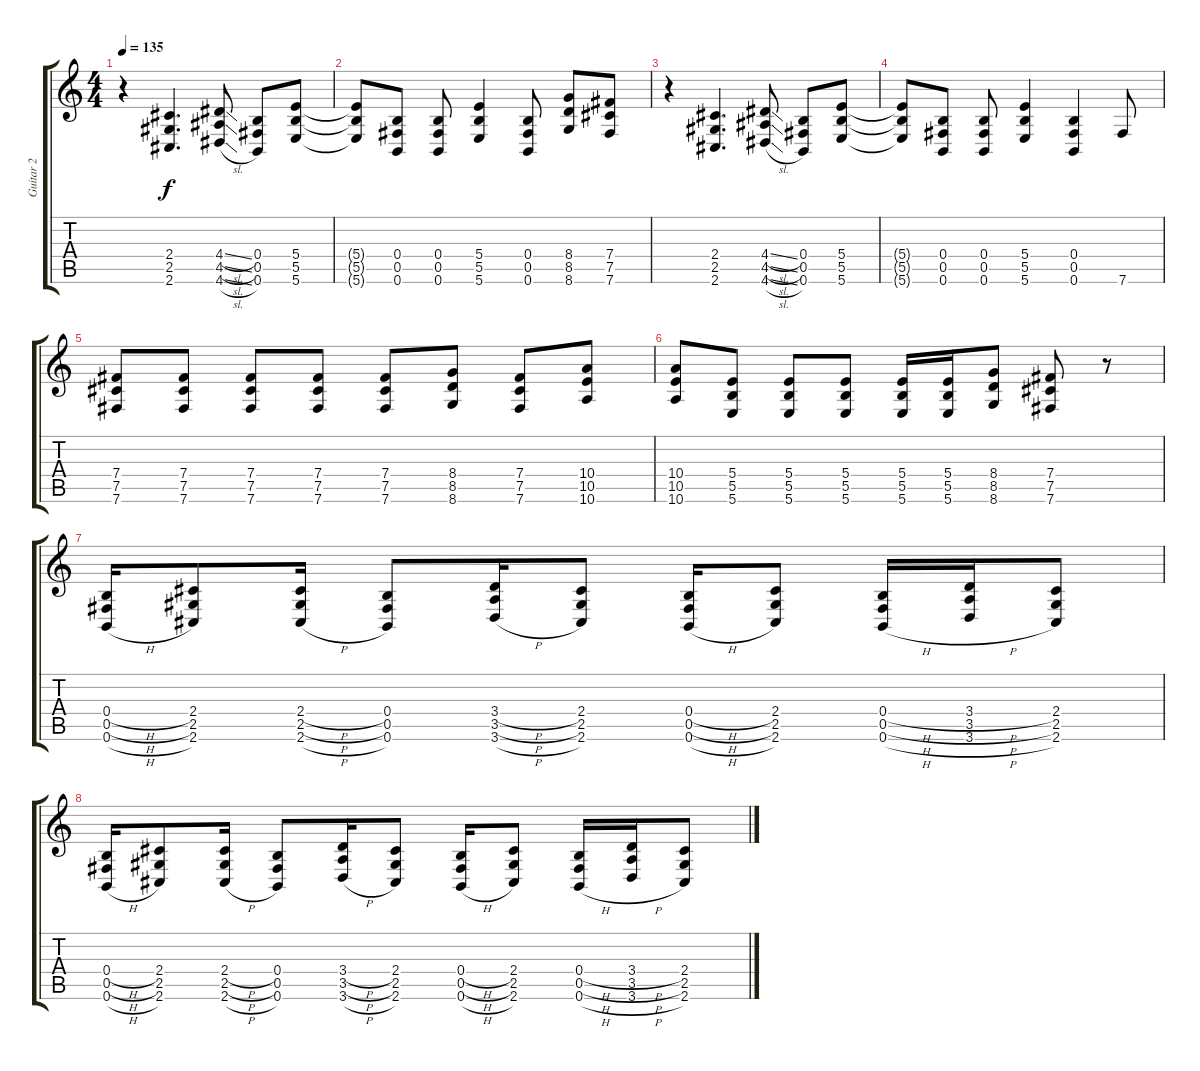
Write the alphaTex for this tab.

\track ("Guitar 2" "Guitar 2") {instrument distortionguitar}
\staff {score tabs}
\tuning (Db4 Ab3 E3 B2 Gb2 B1) {hide}
\ts (4 4)
\tempo 135
\clef g2
\ks c
r.4{dy f} (2.4 2.5 2.6).4{d} (4.4{sl} 4.5{sl} 4.6{sl}).8 (0.4 0.5 0.6).8 (5.4 5.5 5.6).8 |
(5.4{t} 5.5{t} 5.6{t}).8 (0.4 0.5 0.6).8 (0.4 0.5 0.6).8 (5.4 5.5 5.6).4 (0.4 0.5 0.6).8 (8.4 8.5 8.6).8 (7.4 7.5 7.6).8 |
r.4 (2.4 2.5 2.6).4{d} (4.4{sl} 4.5{sl} 4.6{sl}).8 (0.4 0.5 0.6).8 (5.4 5.5 5.6).8 |
(5.4{t} 5.5{t} 5.6{t}).8 (0.4 0.5 0.6).8 (0.4 0.5 0.6).8 (5.4 5.5 5.6).4 (0.4 0.5 0.6).4 7.6.8 |
(7.4 7.5 7.6).8 (7.4 7.5 7.6).8 (7.4 7.5 7.6).8 (7.4 7.5 7.6).8 (7.4 7.5 7.6).8 (8.4 8.5 8.6).8 (7.4 7.5 7.6).8 (10.4 10.5 10.6).8 |
(10.4 10.5 10.6).8 (5.4 5.5 5.6).8 (5.4 5.5 5.6).8 (5.4 5.5 5.6).8 (5.4 5.5 5.6).16 (5.4 5.5 5.6).16 (8.4 8.5 8.6).8 (7.4 7.5 7.6).8 r.8 |
(0.4{h} 0.5{h} 0.6{h}).16 (2.4 2.5 2.6).8 (2.4{h} 2.5{h} 2.6{h}).16 (0.4 0.5 0.6).8 (3.4{h} 3.5{h} 3.6{h}).16 (2.4 2.5 2.6).8 (0.4{h} 0.5{h} 0.6{h}).16 (2.4 2.5 2.6).8 (0.4{h} 0.5{h} 0.6{h}).16 (3.4{h} 3.5{h} 3.6{h}).16 (2.4 2.5 2.6).8 |
(0.4{h} 0.5{h} 0.6{h}).16 (2.4 2.5 2.6).8 (2.4{h} 2.5{h} 2.6{h}).16 (0.4 0.5 0.6).8 (3.4{h} 3.5{h} 3.6{h}).16 (2.4 2.5 2.6).8 (0.4{h} 0.5{h} 0.6{h}).16 (2.4 2.5 2.6).8 (0.4{h} 0.5{h} 0.6{h}).16 (3.4{h} 3.5{h} 3.6{h}).16 (2.4 2.5 2.6).8
